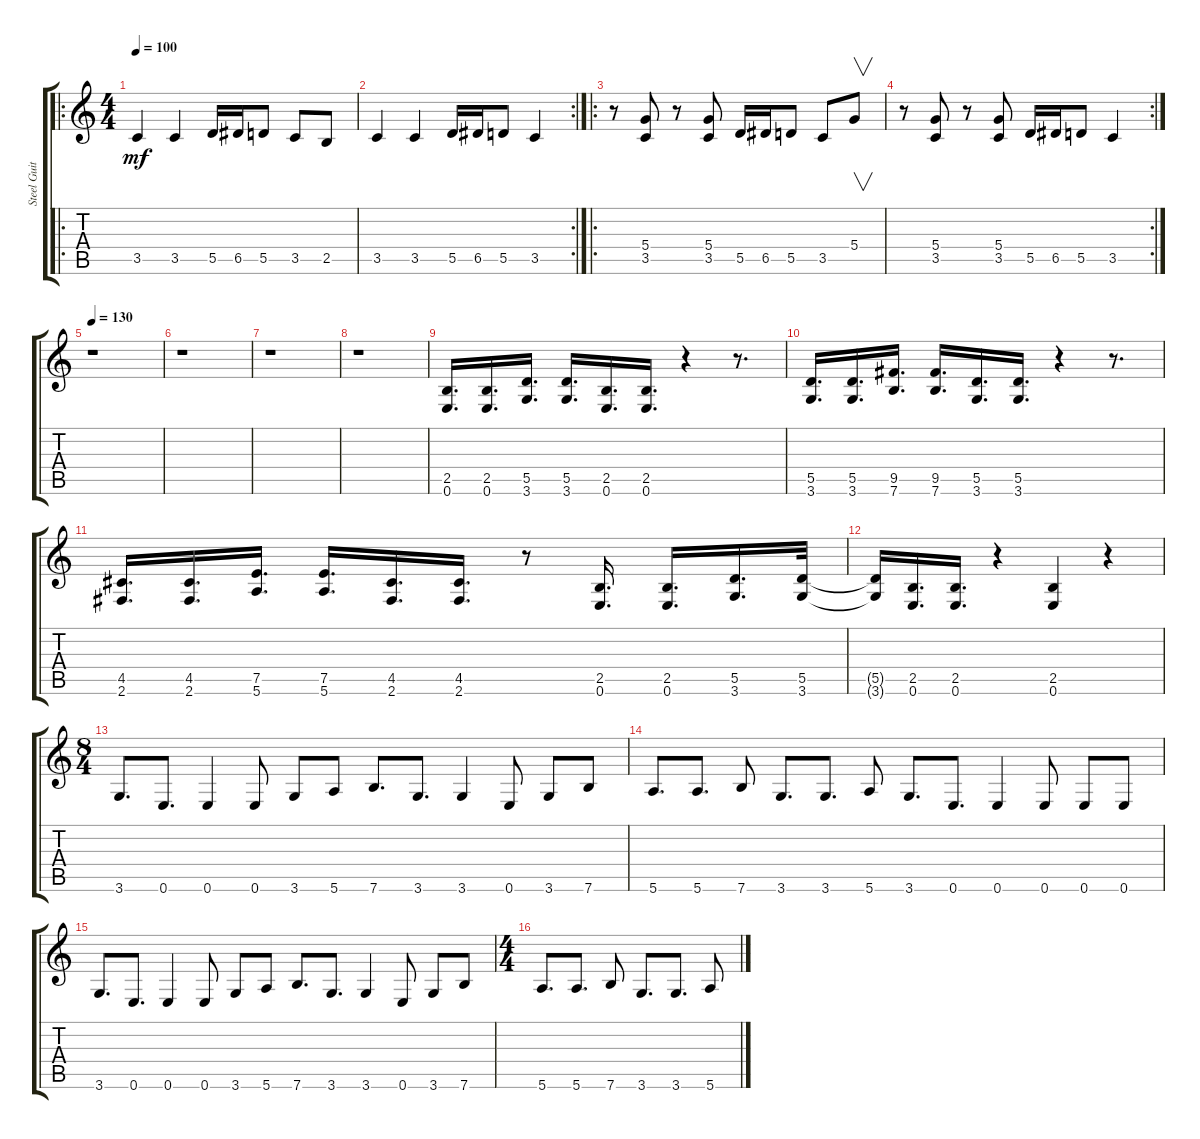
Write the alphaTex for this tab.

\track ("Steel Guitar" "Steel Guit") {instrument acousticguitarsteel}
\staff {score tabs}
\tuning (E4 B3 G3 D3 A2 E2) {hide}
\ro
\ts (4 4)
\tempo 100
\clef g2
\ks c
3.5.4{dy mf} 3.5.4 5.5.16 6.5.16 5.5.8 3.5.8 2.5.8 |
\rc 2
3.5.4 3.5.4 5.5.16 6.5.16 5.5.8 3.5.4 |
\ro
r.8 (5.4 3.5).8 r.8 (5.4 3.5).8 5.5.16 6.5.16 5.5.8 3.5.8 5.4.8{v} |
\rc 2
r.8 (5.4 3.5).8 r.8 (5.4 3.5).8 5.5.16 6.5.16 5.5.8 3.5.4 |
\tempo 130
r.1 |
r.1 |
r.1 |
r.1 |
(2.5 0.6).16{d} (2.5 0.6).16{d} (5.5 3.6).16{d} (5.5 3.6).16{d} (2.5 0.6).16{d} (2.5 0.6).16{d} r.4 r.8{d} |
(5.5 3.6).16{d} (5.5 3.6).16{d} (9.5 7.6).16{d} (9.5 7.6).16{d} (5.5 3.6).16{d} (5.5 3.6).16{d} r.4 r.8{d} |
(4.5 2.6).16{d} (4.5 2.6).16{d} (7.5 5.6).16{d} (7.5 5.6).16{d} (4.5 2.6).16{d} (4.5 2.6).16{d} r.8 (2.5 0.6).16{d} (2.5 0.6).16{d} (5.5 3.6).16{d} (5.5 3.6).32 |
(5.5{t} 3.6{t}).16 (2.5 0.6).16{d} (2.5 0.6).16{d} r.4 (2.5 0.6).4 r.4 |
\ts (8 4)
3.6.8{d} 0.6.8{d} 0.6.4 0.6.8 3.6.8 5.6.8 7.6.8{d} 3.6.8{d} 3.6.4 0.6.8 3.6.8 7.6.8 |
5.6.8{d} 5.6.8{d} 7.6.8 3.6.8{d} 3.6.8{d} 5.6.8 3.6.8{d} 0.6.8{d} 0.6.4 0.6.8 0.6.8 0.6.8 |
3.6.8{d} 0.6.8{d} 0.6.4 0.6.8 3.6.8 5.6.8 7.6.8{d} 3.6.8{d} 3.6.4 0.6.8 3.6.8 7.6.8 |
\ts (4 4)
5.6.8{d} 5.6.8{d} 7.6.8 3.6.8{d} 3.6.8{d} 5.6.8
